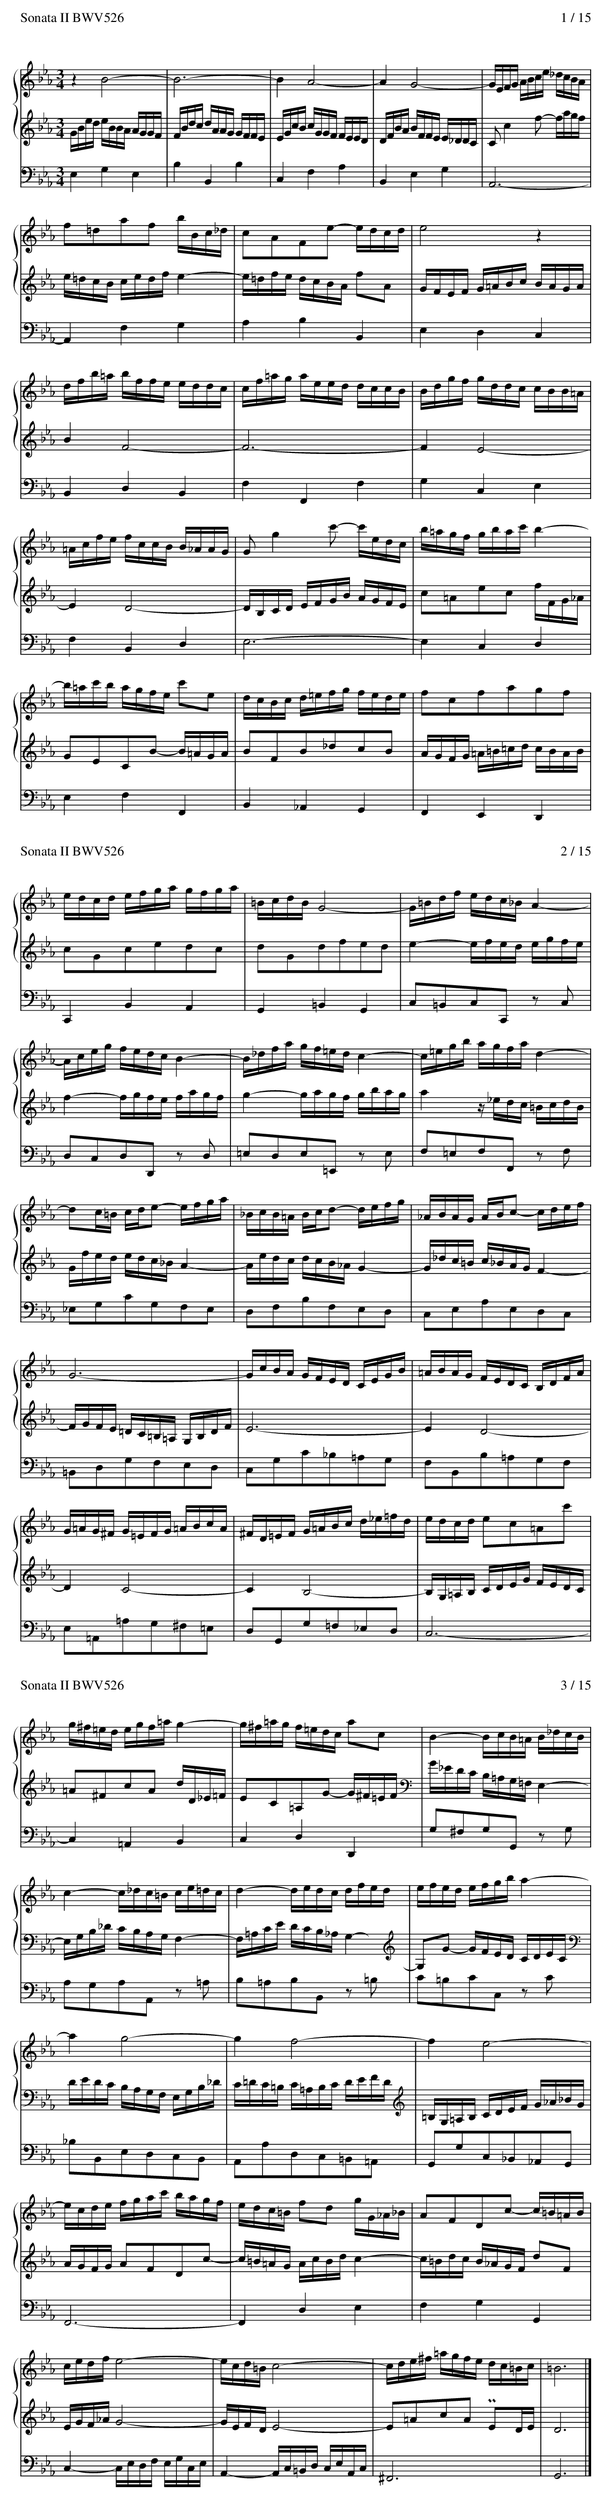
X:1
M:3/4
L:1/16
Q:"Largo"
Q:1/4=60
%%staves {1 2} 3
K:Eb
V:1
z4B8-|B12-|B4A8-|A4G8-|GEFG ABce _dcBA|
V:2
GBed eBBA AGGF|FBdc dAAG GFFE|EGcB cGGF FEED|DFBA BFFE E_DDC|C2c4f2- fagf|
V:3
E,4G,4E,4|B,4B,,4B,4|C,4F,4A,4|B,,4E,4G,4|A,,12-|
V:1
f2=d2a2f2 bBc_d|c2A2F2e2- edcd|e8z4|dfb=a bffe eddc|cf=ag aeed dccB|Bdgf gddc cBB=A|
V:2
e=dcB cedfe4-|e=dfe dcBA f2A2|GFEF G=ABc BAGA|B4F8-|F12-|F4E8-|
V:3
A,,4F,4G,4|A,4B,4B,,4|E,4D,4C,4|B,,4D,4B,,4|F,4F,,4F,4|G,4C,4E,4|
V:1
=Acfe fccB B_AAG|G2g4c'2- c'edc|b=agf gbac'b4-|b=ac'b agfe c'2e2|dcBc d=efg fede|f2c2f2a2g2f2|
V:2
E4D8-|DB,CD EFGB AGFE|c2=A2e2c2 fFG_A|G2E2C2B2- B=AGA|B2F2B2_d2c2B2|AGFG =A=B=cd cBAB|
V:3
F,4B,,4D,4|E,12-|E,4C,4D,4|E,4F,4F,,4|B,,4_A,,4G,,4|F,,4E,,4D,,4|
V:1
edcd efga gfga|=BcdBG8-|G=Bdf edc_BA4-|Aceg fedcB4-|B_dfa gf=edc4-|c=egb agfad4-|
V:2
c2G2c2e2d2c2|d2G2d2f2e2d2|e4-efed egfe|f4-fgfe fagf|g4-gagf gbag|a4z_edc =BcdB|
V:3
C,,4B,,4A,,4|G,,4=B,,4G,,4|C,2=B,,2C,2C,,2 z2C,2|D,2C,2D,2D,,2 z2D,2|=E,2D,2E,2=E,,2 z2E,2|F,2=E,2F,2F,,2 z2F,2|
V:1
d2c=B cde2- efga|_BcB=A Bcd2- defg|_ABAG ABc2- cdef|G12-|GcBA GFED CEGB|=ABAG FEDC B,DFA|
V:2
Gfed edc_BA4-|Aedc dcB_AG4-|G_dc=B c_BAGF4-|FGFE =DC=B,=A, G,B,DF|E12-|E4D8-|
V:3
_E,2G,2C2G,2F,2E,2|D,2F,2B,2F,2E,2D,2|C,2E,2A,2E,2D,2C,2|=B,,2D,2G,2F,2E,2D,2|C,2G,2C2_B,2=A,2G,2|F,2B,,2B,2=A,2G,2F,2|
V:1
G=AG^F G=EFG =ABcA|^FD=EF G=ABc d_e=fd|edcd e2c2=A2c'2|g^f=ed egf=ag4-|g^f=ag f=edc a2c2|B4-BcB=A B_dcB|
V:2
D4C8-|C4B,8-|B,G,=A,B, CDEG FEDC|=A2^F2c2A2 dD_E=F|E2C2=A,2G2- G^F=EF|G_EDC B,=A,G,=F,E,4-|
V:3
E,2=A,,2=A,2G,2^F,2=E,2|D,2G,,2G,2=F,2_E,2D,2|C,12-|C,4=A,,4B,,4|C,4D,4D,,4|G,2^F,2G,2G,,2 z2G,2|
V:1
c4-c_dc=B ce=dc|d4-dedc dfed|efed efgba4-|a4g8-|g4f8-|f4e8-|
V:2
E,G,B,_D CB,A,G,F,4-|F,=A,CE DCB,_A,G,4-|G,2G2- GFED CDEC|DEDC B,A,G,F, E,G,B,_D|C=DC=B, C=A,B,C DEFD|=B,G,=A,B, CDEF G_A_BG|
V:3
A,2G,2A,2A,,2 z2=A,2|B,2=A,2B,2B,,2 z2=B,2|C2=B,2C2C,2 z2C2|_B,2B,,2E,2D,2C,2B,,2|A,,2A,2D,2C,2=B,,2=A,,2|G,,2G,2C,2_B,,2_A,,2G,,2|
V:1
ecde fgac' bagf|edc=B f2d2 gG_A_B|A2F2D2c2- c=B=AB|cedfe8-|ecd=Bc8-|cde^f =agfe\
Q:1/4=50
 dc=Bc|=B12|]
V:2
AGFG A2F2D2c2-|c=B=AG AcBdc4-|c=Bdc B_AGF d2F2|EGF_AG8-|GEFDE8-|E2=A2c2A2 PE2DE|D12|]
V:3
F,,12-|F,,4D,4E,4|F,4G,4G,,4|C,4-C,E,D,F, E,G,C,E,|A,,4-A,,C,=B,,D, C,E,A,,C,|^F,,12|G,,12|]
